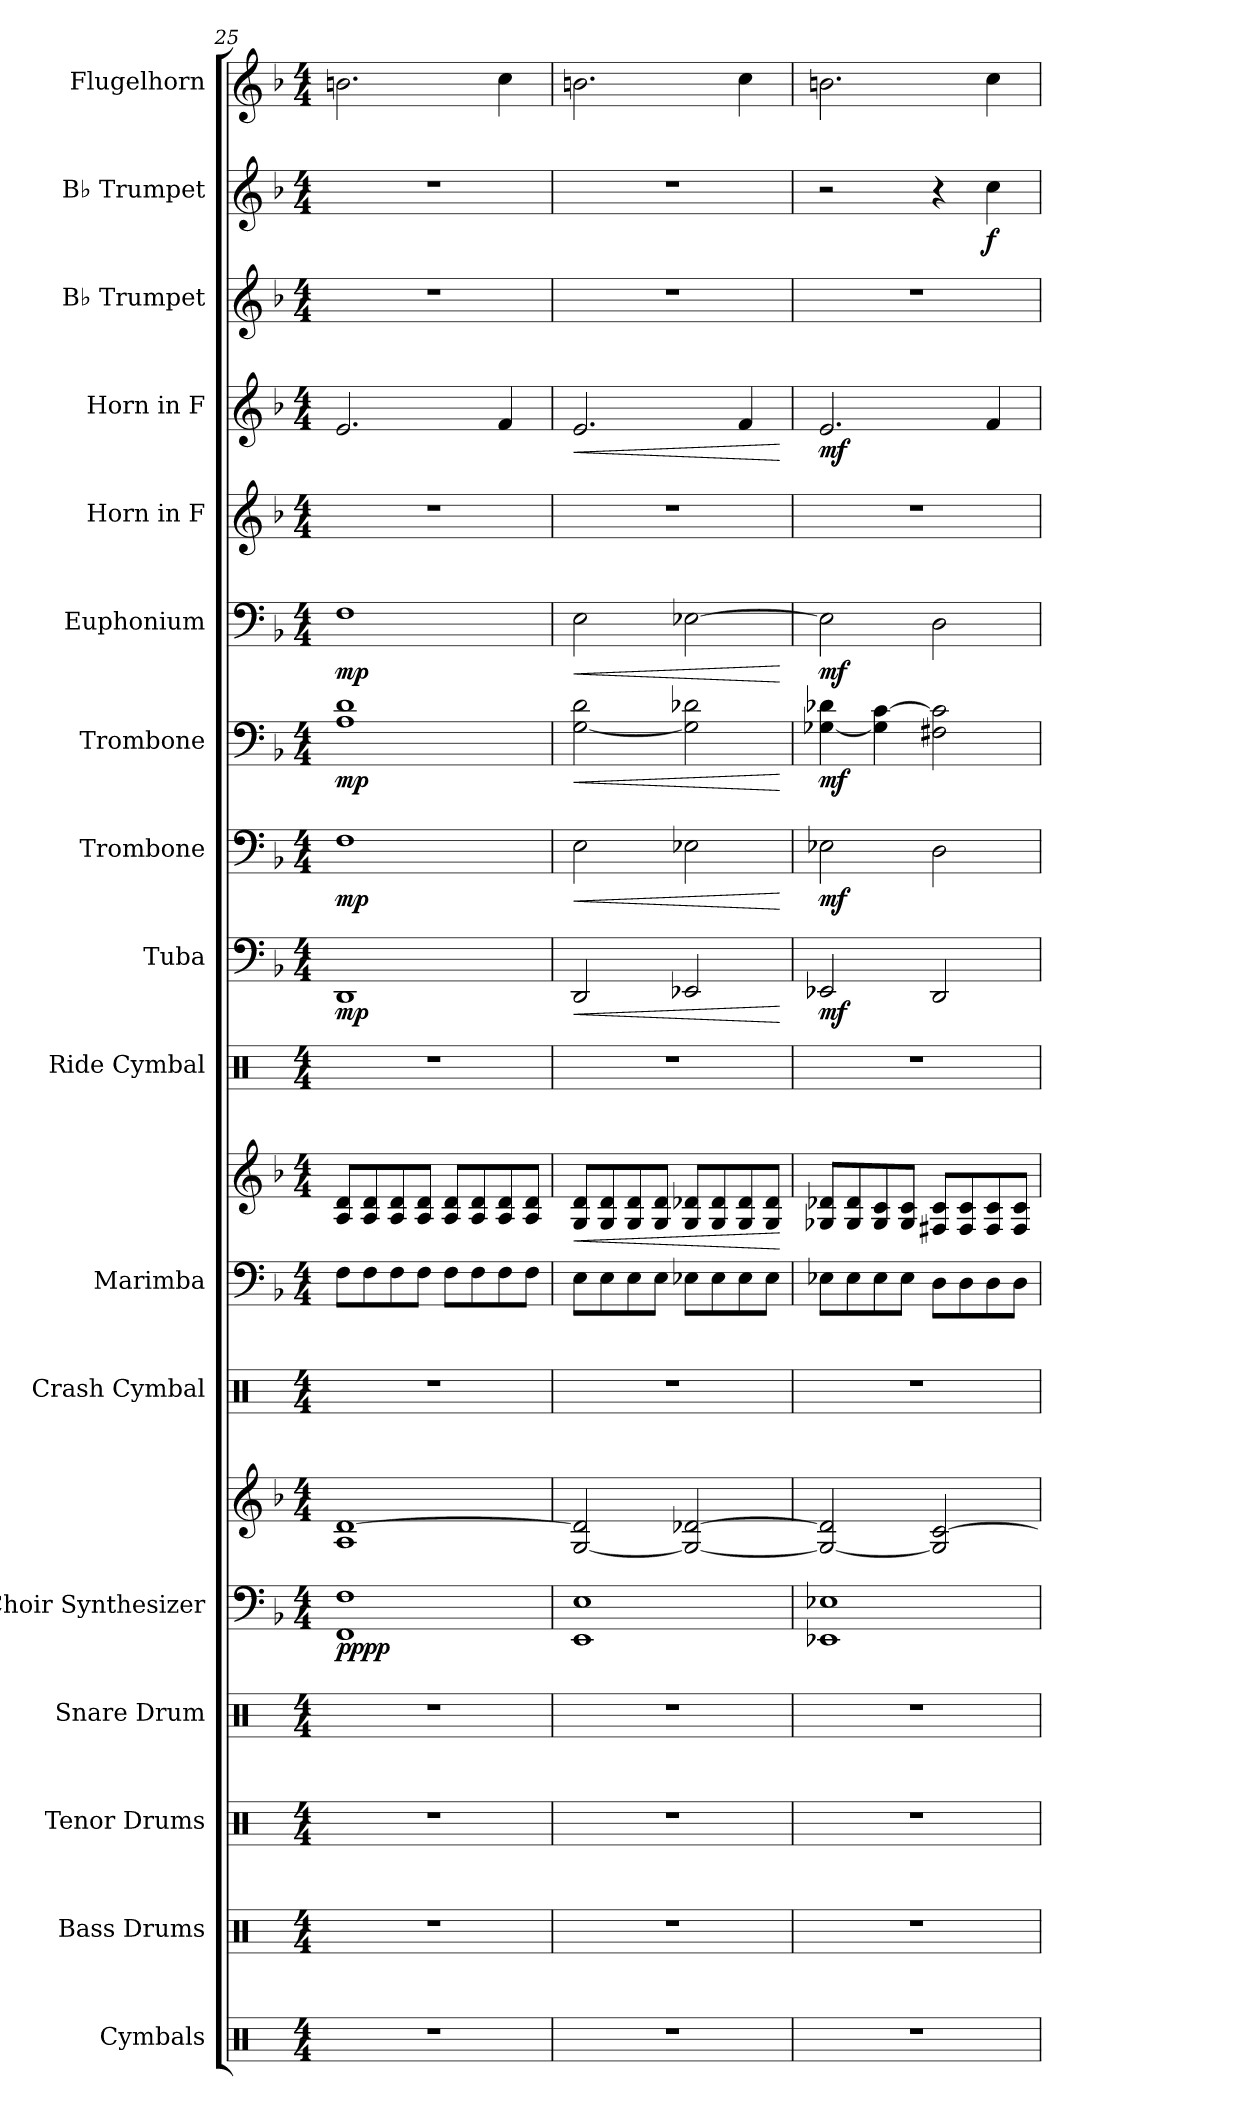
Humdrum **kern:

**kern	**kern	**kern	**kern	**kern	**kern	**dynam	**kern	**kern	**kern	**dynam	**kern	**kern	**dynam	**kern	**dynam	**kern	**dynam	**kern	**dynam	**kern	**kern	**dynam	**kern	**kern	**dynam	**kern
*part17	*part16	*part15	*part14	*part13	*part13	*part13	*part12	*part11	*part11	*part11	*part10	*part9	*part9	*part8	*part8	*part7	*part7	*part6	*part6	*part5	*part4	*part4	*part3	*part2	*part2	*part1
*staff19	*staff18	*staff17	*staff16	*staff15	*staff14	*staff14/15	*staff13	*staff12	*staff11	*staff11/12	*staff10	*staff9	*staff9	*staff8	*staff8	*staff7	*staff7	*staff6	*staff6	*staff5	*staff4	*staff4	*staff3	*staff2	*staff2	*staff1
*I"Cymbals	*I"Bass Drums	*I"Tenor Drums	*I"Snare Drum	*I"Choir Synthesizer	*	*	*I"Crash Cymbal	*I"Marimba	*	*	*I"Ride Cymbal	*I"Tuba	*	*I"Trombone	*	*I"Trombone	*	*I"Euphonium	*	*I"Horn in F	*I"Horn in F	*	*I"B♭ Trumpet	*I"B♭ Trumpet	*	*I"Flugelhorn
*I'Cy	*I'BD	*I'TD	*I'SD	*I'Synth.	*	*	*I'Cr. Cym.	*I'Mrm.	*	*	*I'R. Cym.	*I'Tba.	*	*I'Tbn.	*	*I'Tbn.	*	*I'Euph.	*	*	*	*	*I'B♭ Tpt.	*I'B♭ Tpt.	*	*I'Flghn.
!!LO:PB:g=z
*clefX	*clefX	*clefX	*clefX	*clefF4	*clefG2	*	*clefX	*clefF4	*clefG2	*	*clefX	*clefF4	*	*clefF4	*	*clefF4	*	*clefF4	*	*clefG2	*clefG2	*	*clefG2	*clefG2	*	*clefG2
*	*	*	*	*	*	*	*	*	*	*	*	*	*	*	*	*	*	*	*	*ITrd4c7	*ITrd4c7	*	*ITrd1c2	*ITrd1c2	*	*ITrd1c2
*k[]	*k[]	*k[]	*k[]	*k[b-]	*k[b-]	*	*k[]	*k[b-]	*k[b-]	*	*k[]	*k[b-]	*	*k[b-]	*	*k[b-]	*	*k[b-]	*	*k[b-e-]	*k[b-e-]	*	*k[b-e-a-]	*k[b-e-a-]	*	*k[b-e-a-]
*M4/4	*M4/4	*M4/4	*M4/4	*M4/4	*M4/4	*	*M4/4	*M4/4	*M4/4	*	*M4/4	*M4/4	*	*M4/4	*	*M4/4	*	*M4/4	*	*M4/4	*M4/4	*	*M4/4	*M4/4	*	*M4/4
=25	=25	=25	=25	=25	=25	=25	=25	=25	=25	=25	=25	=25	=25	=25	=25	=25	=25	=25	=25	=25	=25	=25	=25	=25	=25	=25
!	!	!	!	!	!	!LO:DY:b=2	!	!	!	!	!	!	!	!	!	!	!	!	!	!	!	!	!	!	!	!
!	!	!	!	!	!	!LO:DY:n=1:b	!	!	!	!LO:DY:b=2	!	!	!	!	!	!	!	!	!	!	!	!	!	!	!	!
!	!	!	!	!	!	!	!	!	!	!LO:DY:n=1:b	!	!	!LO:DY:b	!	!LO:DY:b	!	!LO:DY:b	!	!LO:DY:b	!	!	!	!	!	!	!
1r	1r	1r	1r	1FF 1F	1A [1d	pp pp	1r	8F\L	8A/ 8d/L	mp mp	1r	1DD	mp	1F	mp	1A 1d	mp	1F	mp	1r	2.A/	.	1r	1r	.	2.an\
.	.	.	.	.	.	.	.	8F\	8A/ 8d/	.	.	.	.	.	.	.	.	.	.	.	.	.	.	.	.	.
.	.	.	.	.	.	.	.	8F\	8A/ 8d/	.	.	.	.	.	.	.	.	.	.	.	.	.	.	.	.	.
.	.	.	.	.	.	.	.	8F\J	8A/ 8d/J	.	.	.	.	.	.	.	.	.	.	.	.	.	.	.	.	.
.	.	.	.	.	.	.	.	8F\L	8A/ 8d/L	.	.	.	.	.	.	.	.	.	.	.	.	.	.	.	.	.
.	.	.	.	.	.	.	.	8F\	8A/ 8d/	.	.	.	.	.	.	.	.	.	.	.	.	.	.	.	.	.
.	.	.	.	.	.	.	.	8F\	8A/ 8d/	.	.	.	.	.	.	.	.	.	.	.	4B-/	.	.	.	.	4b-\
.	.	.	.	.	.	.	.	8F\J	8A/ 8d/J	.	.	.	.	.	.	.	.	.	.	.	.	.	.	.	.	.
=26	=26	=26	=26	=26	=26	=26	=26	=26	=26	=26	=26	=26	=26	=26	=26	=26	=26	=26	=26	=26	=26	=26	=26	=26	=26	=26
!	!	!	!	!	!	!	!	!	!	!LO:HP:b	!	!	!LO:HP:b	!	!LO:HP:b	!	!LO:HP:b	!	!LO:HP:b	!	!	!LO:HP:b	!	!	!	!
1r	1r	1r	1r	1EE 1E	[2G/ 2d/]	.	1r	8E\L	8G/ 8d/L	<	1r	2DD/	<	2E\	<	[2G\ 2d\	<	2E\	<	1r	2.A/	<	1r	1r	.	2.an\
.	.	.	.	.	.	.	.	8E\	8G/ 8d/	.	.	.	.	.	.	.	.	.	.	.	.	.	.	.	.	.
.	.	.	.	.	.	.	.	8E\	8G/ 8d/	.	.	.	.	.	.	.	.	.	.	.	.	.	.	.	.	.
.	.	.	.	.	.	.	.	8E\J	8G/ 8d/J	.	.	.	.	.	.	.	.	.	.	.	.	.	.	.	.	.
.	.	.	.	.	2G/_ [2d-X/	.	.	8E-X\L	8G/ 8d-X/L	.	.	2EE-X/	.	2E-X\	.	2G\] 2d-X\	.	[2E-X\	.	.	.	.	.	.	.	.
.	.	.	.	.	.	.	.	8E-\	8G/ 8d-/	.	.	.	.	.	.	.	.	.	.	.	.	.	.	.	.	.
.	.	.	.	.	.	.	.	8E-\	8G/ 8d-/	.	.	.	.	.	.	.	.	.	.	.	4B-/	.	.	.	.	4b-\
.	.	.	.	.	.	.	.	8E-\J	8G/ 8d-/J	.	.	.	.	.	.	.	.	.	.	.	.	.	.	.	.	.
.	.	.	.	.	.	.	.	.	.	[	.	.	[	.	[	.	[	.	[	.	.	[	.	.	.	.
=27	=27	=27	=27	=27	=27	=27	=27	=27	=27	=27	=27	=27	=27	=27	=27	=27	=27	=27	=27	=27	=27	=27	=27	=27	=27	=27
!	!	!	!	!	!	!	!	!	!	!LO:DY:b=2	!	!	!	!	!	!	!	!	!	!	!	!	!	!	!	!
!	!	!	!	!	!	!	!	!	!	!LO:DY:n=1:b	!	!	!LO:DY:b	!	!LO:DY:b	!	!LO:DY:b	!	!LO:DY:b	!	!	!LO:DY:b	!	!	!	!
1r	1r	1r	1r	1EE-X 1E-X	2G/_ 2d-/]	.	1r	8E-X\L	8G-X/ 8d-X/L	mf mf	1r	2EE-X/	mf	2E-X\	mf	[4G-X\ 4d-X\	mf	2E-\]	mf	1r	2.A/	mf	1r	2r	.	2.an\
.	.	.	.	.	.	.	.	8E-\	8G-/ 8d-/	.	.	.	.	.	.	.	.	.	.	.	.	.	.	.	.	.
.	.	.	.	.	.	.	.	8E-\	8G-/ 8c/	.	.	.	.	.	.	4G-\] [4c\	.	.	.	.	.	.	.	.	.	.
.	.	.	.	.	.	.	.	8E-\J	8G-/ 8c/J	.	.	.	.	.	.	.	.	.	.	.	.	.	.	.	.	.
.	.	.	.	.	2G/] [2c/	.	.	8D\L	8F#X/ 8c/L	.	.	2DD/	.	2D\	.	2F#X\ 2c\]	.	2D\	.	.	.	.	.	4r	.	.
.	.	.	.	.	.	.	.	8D\	8F#/ 8c/	.	.	.	.	.	.	.	.	.	.	.	.	.	.	.	.	.
!	!	!	!	!	!	!	!	!	!	!	!	!	!	!	!	!	!	!	!	!	!	!	!	!	!LO:DY:b	!
.	.	.	.	.	.	.	.	8D\	8F#/ 8c/	.	.	.	.	.	.	.	.	.	.	.	4B-/	.	.	4b-\	f	4b-\
.	.	.	.	.	.	.	.	8D\J	8F#/ 8c/J	.	.	.	.	.	.	.	.	.	.	.	.	.	.	.	.	.
=	=	=	=	=	=	=	=	=	=	=	=	=	=	=	=	=	=	=	=	=	=	=	=	=	=	=
*-	*-	*-	*-	*-	*-	*-	*-	*-	*-	*-	*-	*-	*-	*-	*-	*-	*-	*-	*-	*-	*-	*-	*-	*-	*-	*-
